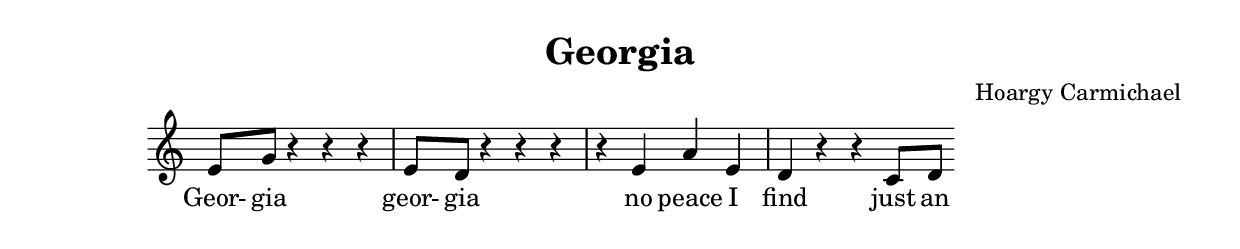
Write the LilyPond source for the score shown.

#(ly:set-option 'midi-extension "mid")
\version "2.12.3"
\include "english.ly"
\header{ 

title = "Georgia"
composer = "Hoargy Carmichael"}
%{
Title:Georgia
Author:Hoargy Carmichael

     Georgia Georgia
     No peace I find

  +         2  
| GP - -  - | GR - - - | - G D G | R - - SR |
  Geor-gia geor-gia no peace I find      just an   

 
  
  


%}
melody = {
\once \override Staff.TimeSignature #'stencil = ##f
\clef treble
\key c 
\major
\cadenzaOn
  e'8[ g'8] r4 r4 r4 \bar "|"  e'8[ d'8] r4 r4 r4 \bar "|"  r4 e'4 a'4 e'4 \bar "|"  d'4 r4 r4 c'8[ d'8] \bar "|" \bar "" \break 
 }
text = \lyricmode {
Geor- gia geor- gia no peace I find just an 
}
\score{

<<
\new Voice = "one" {
\melody
}
\new Lyrics \lyricsto "one" \text
>>
\layout {
\context {
\Score
}
}
\midi {
\context {
\Score
tempoWholesPerMinute = #(ly:make-moment 200 4)
}
}
}